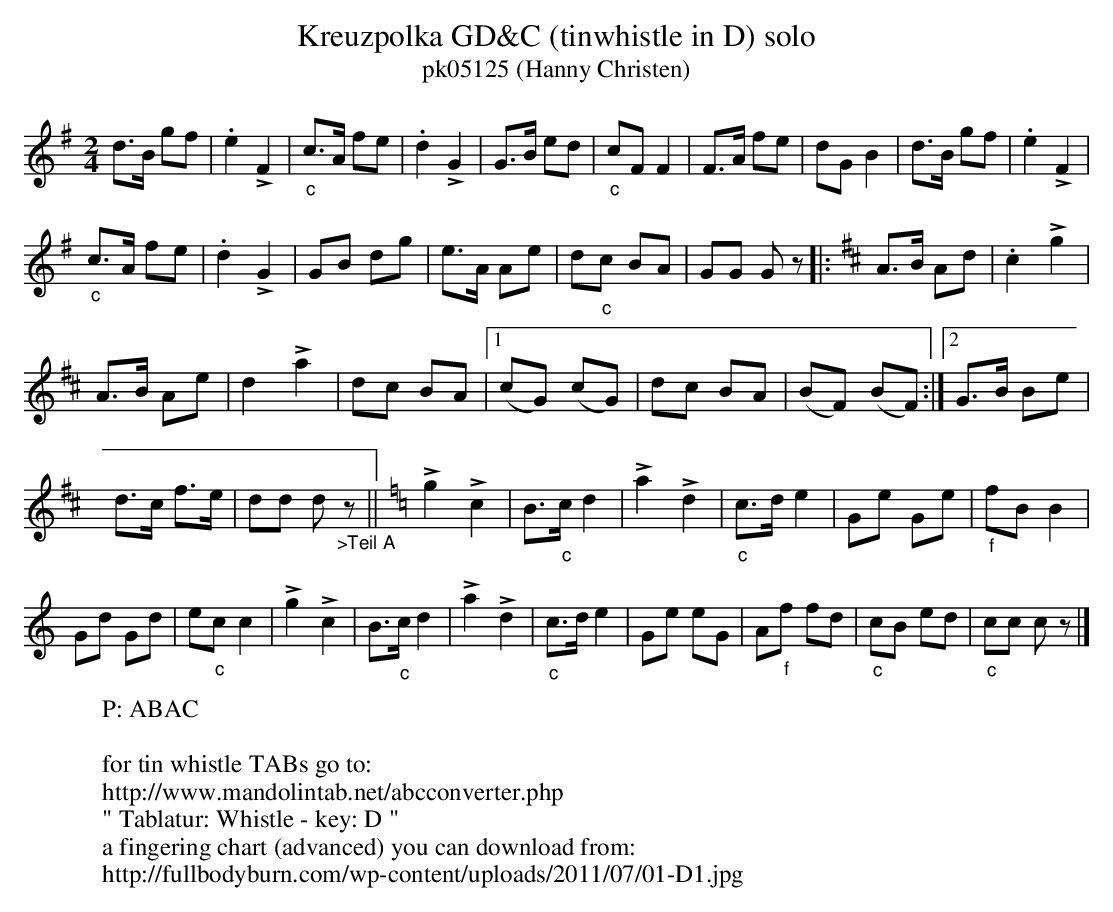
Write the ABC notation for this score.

X:1
T:Kreuzpolka GD&C (tinwhistle in D) solo
T:pk05125 (Hanny Christen)
W:P: ABAC
M:2/4
L:1/8
K:G transpose=12
d>B gf | .e2!>!F2 | "_c"c>A fe | .d2!>!G2 | G>B ed | "_c"cFF2 | F>A fe | dGB2 | d>B gf | .e2!>!F2 |
"_c"c>A fe | .d2!>!G2 | GB dg | e>A Ae | d"_c"c BA | GG Gz |: [K:D] A>B Ad | .c2!>!g2 |
 A>B Ae | \
d2!>!a2 | dc BA |1 (cG) (cG) | dc BA | (BF) (BF) :|2 G>B Be |
 d>c f>e | dd d"_>Teil A"z || [K:C] \
!>!g2!>!c2 | B>"_c"cd2 | !>!a2!>!d2 | "_c"c>de2 | Ge Ge | "_f"fBB2 |
 Gd Gd | e"_c"cc2 | \
!>!g2!>!c2 | B>"_c"cd2 | !>!a2!>!d2 | "_c"c>de2 | Ge eG | A"_f"f fd | "_c"cB ed | "_c"cc cz |]
W:
W:for tin whistle TABs go to:
W:http://www.mandolintab.net/abcconverter.php
W:" Tablatur: Whistle - key: D "
W:a fingering chart (advanced) you can download from:
W:http://fullbodyburn.com/wp-content/uploads/2011/07/01-D1.jpg
